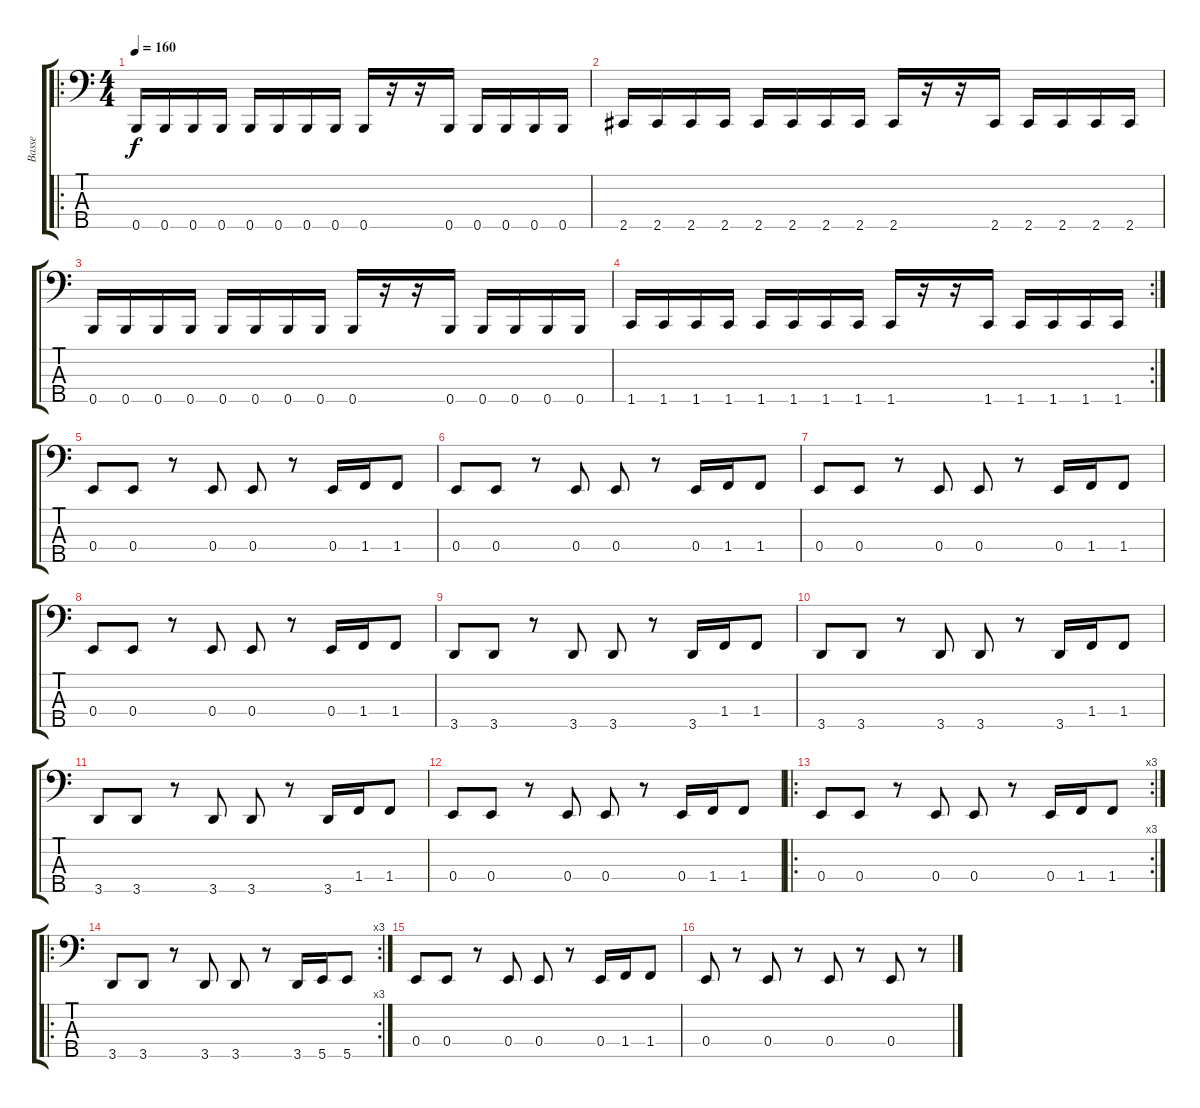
\track ("Basse" "Basse") {instrument electricbassfinger}
\staff {score tabs}
\tuning (G2 D2 A1 E1 B0) {hide}
\ro
\ts (4 4)
\tempo 160
\clef f4
\ks c
0.5.16{dy f instrument electricbassfinger} 0.5.16 0.5.16 0.5.16 0.5.16 0.5.16 0.5.16 0.5.16 0.5.16 r.16 r.16 0.5.16 0.5.16 0.5.16 0.5.16 0.5.16 |
2.5.16 2.5.16 2.5.16 2.5.16 2.5.16 2.5.16 2.5.16 2.5.16 2.5.16 r.16 r.16 2.5.16 2.5.16 2.5.16 2.5.16 2.5.16 |
0.5.16 0.5.16 0.5.16 0.5.16 0.5.16 0.5.16 0.5.16 0.5.16 0.5.16 r.16 r.16 0.5.16 0.5.16 0.5.16 0.5.16 0.5.16 |
\rc 2
1.5.16 1.5.16 1.5.16 1.5.16 1.5.16 1.5.16 1.5.16 1.5.16 1.5.16 r.16 r.16 1.5.16 1.5.16 1.5.16 1.5.16 1.5.16 |
0.4.8 0.4.8 r.8 0.4.8 0.4.8 r.8 0.4.16 1.4.16 1.4.8 |
0.4.8 0.4.8 r.8 0.4.8 0.4.8 r.8 0.4.16 1.4.16 1.4.8 |
0.4.8 0.4.8 r.8 0.4.8 0.4.8 r.8 0.4.16 1.4.16 1.4.8 |
0.4.8 0.4.8 r.8 0.4.8 0.4.8 r.8 0.4.16 1.4.16 1.4.8 |
3.5.8 3.5.8 r.8 3.5.8 3.5.8 r.8 3.5.16 1.4.16 1.4.8 |
3.5.8 3.5.8 r.8 3.5.8 3.5.8 r.8 3.5.16 1.4.16 1.4.8 |
3.5.8 3.5.8 r.8 3.5.8 3.5.8 r.8 3.5.16 1.4.16 1.4.8 |
0.4.8 0.4.8 r.8 0.4.8 0.4.8 r.8 0.4.16 1.4.16 1.4.8 |
\ro
\rc 3
0.4.8 0.4.8 r.8 0.4.8 0.4.8 r.8 0.4.16 1.4.16 1.4.8 |
\ro
\rc 3
3.5.8 3.5.8 r.8 3.5.8 3.5.8 r.8 3.5.16 5.5.16 5.5.8 |
0.4.8 0.4.8 r.8 0.4.8 0.4.8 r.8 0.4.16 1.4.16 1.4.8 |
0.4.8 r.8 0.4.8 r.8 0.4.8 r.8 0.4.8 r.8
